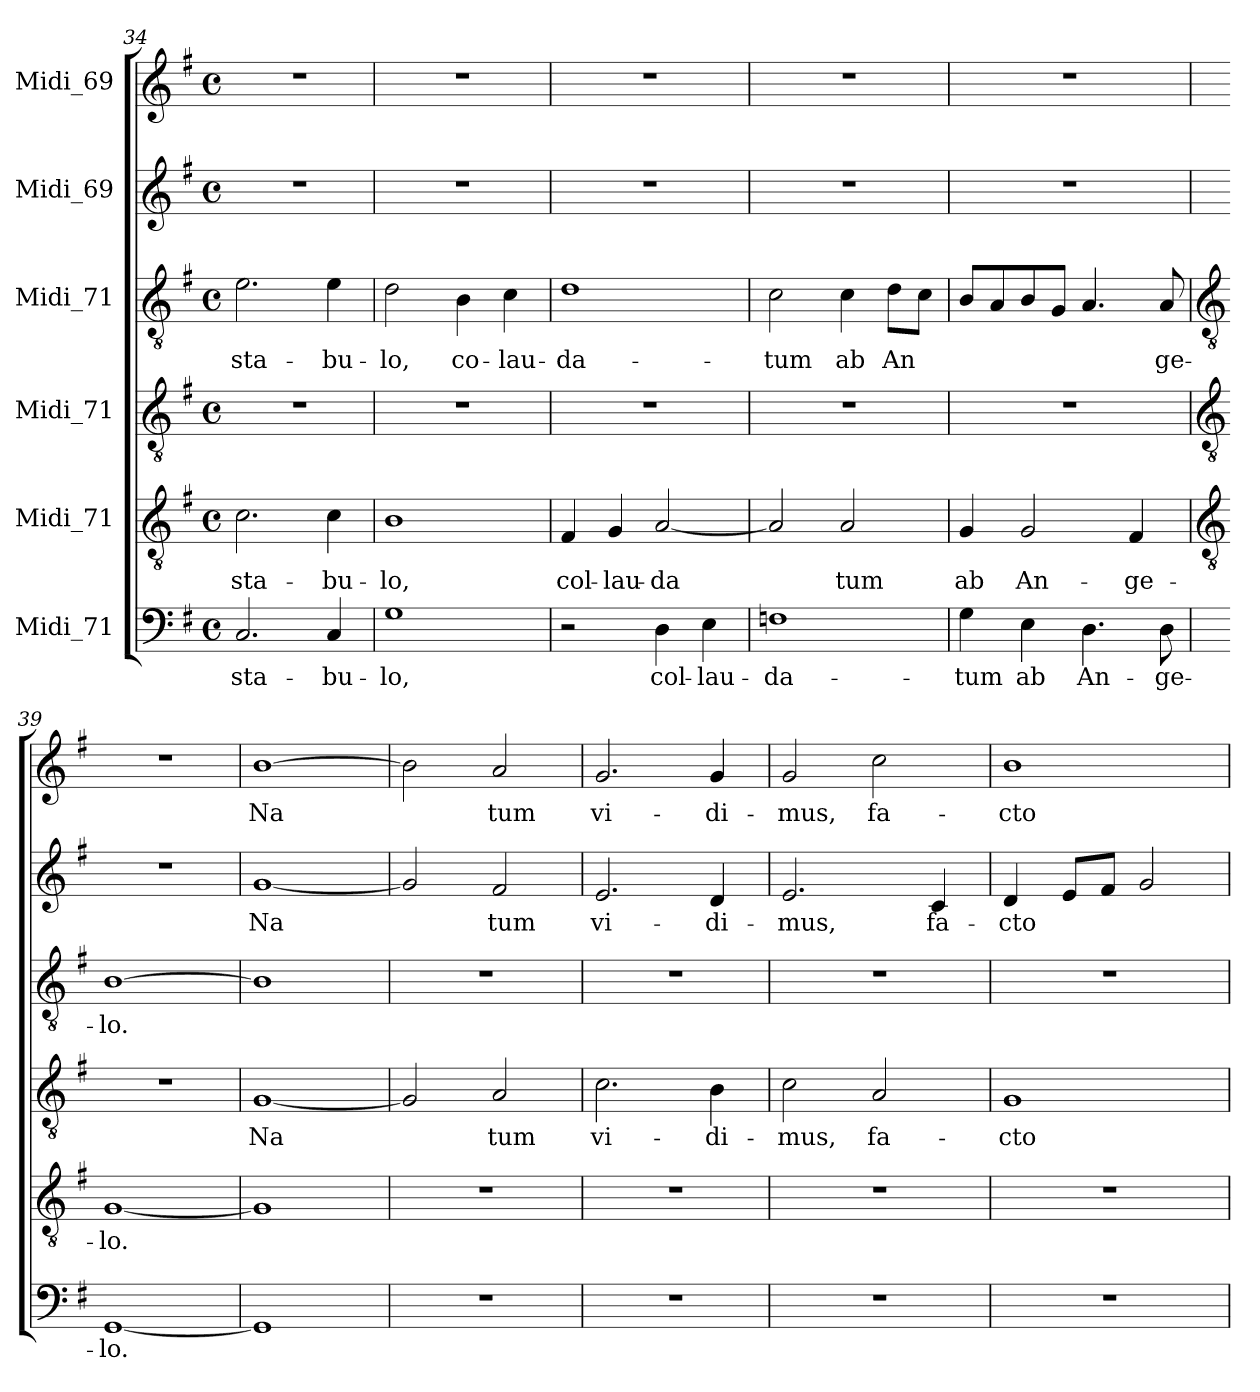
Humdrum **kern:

**kern	**text	**kern	**text	**kern	**text	**kern	**text	**kern	**text	**kern	**text
*part6	*part6	*part5	*part5	*part4	*part4	*part3	*part3	*part2	*part2	*part1	*part1
*staff6	*staff6	*staff5	*staff5	*staff4	*staff4	*staff3	*staff3	*staff2	*staff2	*staff1	*staff1
*I"Midi_71	*	*I"Midi_71	*	*I"Midi_71	*	*I"Midi_71	*	*I"Midi_69	*	*I"Midi_69	*
*clefF4	*	*clefGv2	*	*clefGv2	*	*clefGv2	*	*clefG2	*	*clefG2	*
*k[f#]	*	*k[f#]	*	*k[f#]	*	*k[f#]	*	*k[f#]	*	*k[f#]	*
*G:	*	*G:	*	*G:	*	*G:	*	*G:	*	*G:	*
*M4/4	*	*M4/4	*	*M4/4	*	*M4/4	*	*M4/4	*	*M4/4	*
*met(c)	*	*met(c)	*	*met(c)	*	*met(c)	*	*met(c)	*	*met(c)	*
=34	=34	=34	=34	=34	=34	=34	=34	=34	=34	=34	=34
!	!LO:LY:b	!	!LO:LY:b	!	!	!	!LO:LY:b	!	!	!	!
2.C	sta-	2.c	sta-	1r	.	2.e	sta-	1r	.	1r	.
!	!LO:LY:b	!	!LO:LY:b	!	!	!	!LO:LY:b	!	!	!	!
4C	-bu-	4c	-bu-	.	.	4e	-bu-	.	.	.	.
=35	=35	=35	=35	=35	=35	=35	=35	=35	=35	=35	=35
!	!LO:LY:b	!	!LO:LY:b	!	!	!	!LO:LY:b	!	!	!	!
1G	-lo,	1B	-lo,	1r	.	2d	-lo,	1r	.	1r	.
!	!	!	!	!	!	!	!LO:LY:b	!	!	!	!
.	.	.	.	.	.	4B	co-	.	.	.	.
!	!	!	!	!	!	!	!LO:LY:b	!	!	!	!
.	.	.	.	.	.	4c	-lau-	.	.	.	.
=36	=36	=36	=36	=36	=36	=36	=36	=36	=36	=36	=36
!	!	!	!LO:LY:b	!	!	!	!LO:LY:b	!	!	!	!
2r	.	4F#	col-	1r	.	1d	-da-	1r	.	1r	.
!	!	!	!LO:LY:b	!	!	!	!	!	!	!	!
.	.	4G	-lau-	.	.	.	.	.	.	.	.
!	!LO:LY:b	!	!LO:LY:b	!	!	!	!	!	!	!	!
4D	col-	[2A	-da	.	.	.	.	.	.	.	.
!	!LO:LY:b	!	!	!	!	!	!	!	!	!	!
4E	-lau-	.	.	.	.	.	.	.	.	.	.
=37	=37	=37	=37	=37	=37	=37	=37	=37	=37	=37	=37
!	!LO:LY:b	!	!	!	!	!	!LO:LY:b	!	!	!	!
1Fn	-da-	2A]	.	1r	.	2c	-tum	1r	.	1r	.
!	!	!	!LO:LY:b	!	!	!	!LO:LY:b	!	!	!	!
.	.	2A	tum	.	.	4c	ab	.	.	.	.
!	!	!	!	!	!	!	!LO:LY:b	!	!	!	!
.	.	.	.	.	.	8dL	An	.	.	.	.
.	.	.	.	.	.	8cJ	.	.	.	.	.
=38	=38	=38	=38	=38	=38	=38	=38	=38	=38	=38	=38
!	!LO:LY:b	!	!LO:LY:b	!	!	!	!	!	!	!	!
4G	-tum	4G	ab	1r	.	8BL	.	1r	.	1r	.
.	.	.	.	.	.	8A	.	.	.	.	.
!	!LO:LY:b	!	!LO:LY:b	!	!	!	!	!	!	!	!
4E	ab	2G	An-	.	.	8B	.	.	.	.	.
.	.	.	.	.	.	8GJ	.	.	.	.	.
!	!LO:LY:b	!	!	!	!	!	!	!	!	!	!
4.D	An-	.	.	.	.	4.A	.	.	.	.	.
!	!	!	!LO:LY:b	!	!	!	!	!	!	!	!
.	.	4F#	-ge-	.	.	.	.	.	.	.	.
!	!LO:LY:b	!	!	!	!	!	!LO:LY:b	!	!	!	!
8D	-ge-	.	.	.	.	8A	ge-	.	.	.	.
!!LO:LB:g=z
=39	=39	=39	=39	=39	=39	=39	=39	=39	=39	=39	=39
*	*	*clefGv2	*	*clefGv2	*	*clefGv2	*	*	*	*	*
!	!LO:LY:b	!	!LO:LY:b	!	!	!	!LO:LY:b	!	!	!	!
[1GG	-lo.	[1G	-lo.	1r	.	[1B	-lo.	1r	.	1r	.
=40	=40	=40	=40	=40	=40	=40	=40	=40	=40	=40	=40
!	!	!	!	!	!LO:LY:b	!	!	!	!LO:LY:b	!	!LO:LY:b
1GG]	.	1G]	.	[1G	Na	1B]	.	[1g	Na	[1b	Na
=41	=41	=41	=41	=41	=41	=41	=41	=41	=41	=41	=41
1r	.	1r	.	2G]	.	1r	.	2g]	.	2b]	.
!	!	!	!	!	!LO:LY:b	!	!	!	!LO:LY:b	!	!LO:LY:b
.	.	.	.	2A	tum	.	.	2f#	tum	2a	tum
=42	=42	=42	=42	=42	=42	=42	=42	=42	=42	=42	=42
!	!	!	!	!	!LO:LY:b	!	!	!	!LO:LY:b	!	!LO:LY:b
1r	.	1r	.	2.c	vi-	1r	.	2.e	vi-	2.g	vi-
!	!	!	!	!	!LO:LY:b	!	!	!	!LO:LY:b	!	!LO:LY:b
.	.	.	.	4B	-di-	.	.	4d	-di-	4g	-di-
=43	=43	=43	=43	=43	=43	=43	=43	=43	=43	=43	=43
!	!	!	!	!	!LO:LY:b	!	!	!	!LO:LY:b	!	!LO:LY:b
1r	.	1r	.	2c	-mus,	1r	.	2.e	-mus,	2g	-mus,
!	!	!	!	!	!LO:LY:b	!	!	!	!	!	!LO:LY:b
.	.	.	.	2A	fa-	.	.	.	.	2cc	fa-
!	!	!	!	!	!	!	!	!	!LO:LY:b	!	!
.	.	.	.	.	.	.	.	4c	fa-	.	.
=44	=44	=44	=44	=44	=44	=44	=44	=44	=44	=44	=44
!	!	!	!	!	!LO:LY:b	!	!	!	!LO:LY:b	!	!LO:LY:b
1r	.	1r	.	1G	-cto-	1r	.	4d	-cto	1b	-cto-
.	.	.	.	.	.	.	.	8eL	.	.	.
.	.	.	.	.	.	.	.	8f#J	.	.	.
.	.	.	.	.	.	.	.	2g	.	.	.
=	=	=	=	=	=	=	=	=	=	=	=
*-	*-	*-	*-	*-	*-	*-	*-	*-	*-	*-	*-
